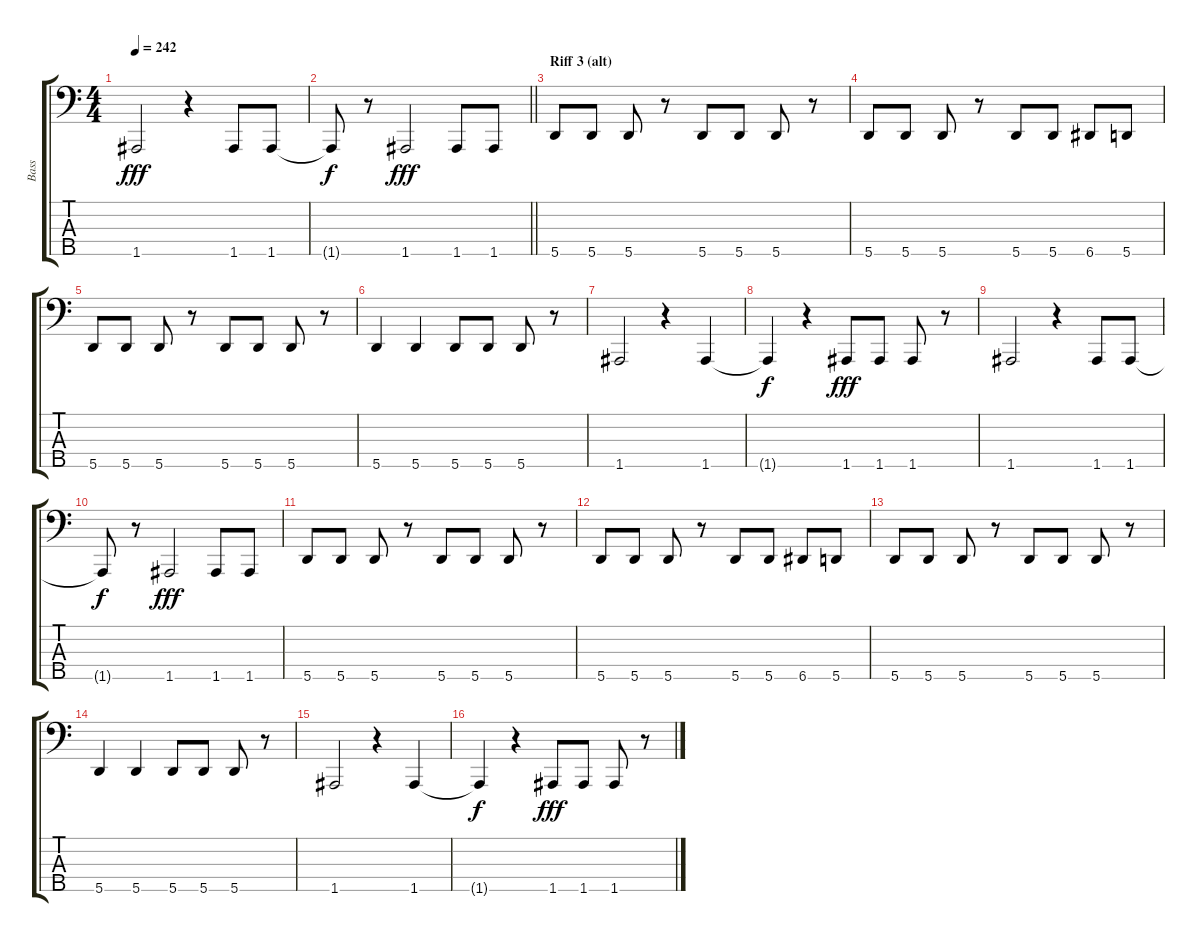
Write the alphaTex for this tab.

\track ("Bass" "Bass") {instrument electricbasspick}
\staff {score tabs}
\tuning (G2 D2 A1 E1 A0) {hide}
\ts (4 4)
\tempo 242
\clef f4
\ks c
1.5.2{dy fff} r.4 1.5.8 1.5.8 |
\barLineRight lightlight
1.5{t}.8{dy f} r.8 1.5.2{dy fff} 1.5.8 1.5.8 |
\section ("" "Riff 3 (alt)")
5.5.8 5.5.8 5.5.8 r.8 5.5.8 5.5.8 5.5.8 r.8 |
5.5.8 5.5.8 5.5.8 r.8 5.5.8 5.5.8 6.5.8 5.5.8 |
5.5.8 5.5.8 5.5.8 r.8 5.5.8 5.5.8 5.5.8 r.8 |
5.5.4 5.5.4 5.5.8 5.5.8 5.5.8 r.8 |
1.5.2 r.4 1.5.4 |
1.5{t}.4{dy f} r.4 1.5.8{dy fff} 1.5.8 1.5.8 r.8 |
1.5.2 r.4 1.5.8 1.5.8 |
1.5{t}.8{dy f} r.8 1.5.2{dy fff} 1.5.8 1.5.8 |
5.5.8 5.5.8 5.5.8 r.8 5.5.8 5.5.8 5.5.8 r.8 |
5.5.8 5.5.8 5.5.8 r.8 5.5.8 5.5.8 6.5.8 5.5.8 |
5.5.8 5.5.8 5.5.8 r.8 5.5.8 5.5.8 5.5.8 r.8 |
5.5.4 5.5.4 5.5.8 5.5.8 5.5.8 r.8 |
1.5.2 r.4 1.5.4 |
1.5{t}.4{dy f} r.4 1.5.8{dy fff} 1.5.8 1.5.8 r.8
